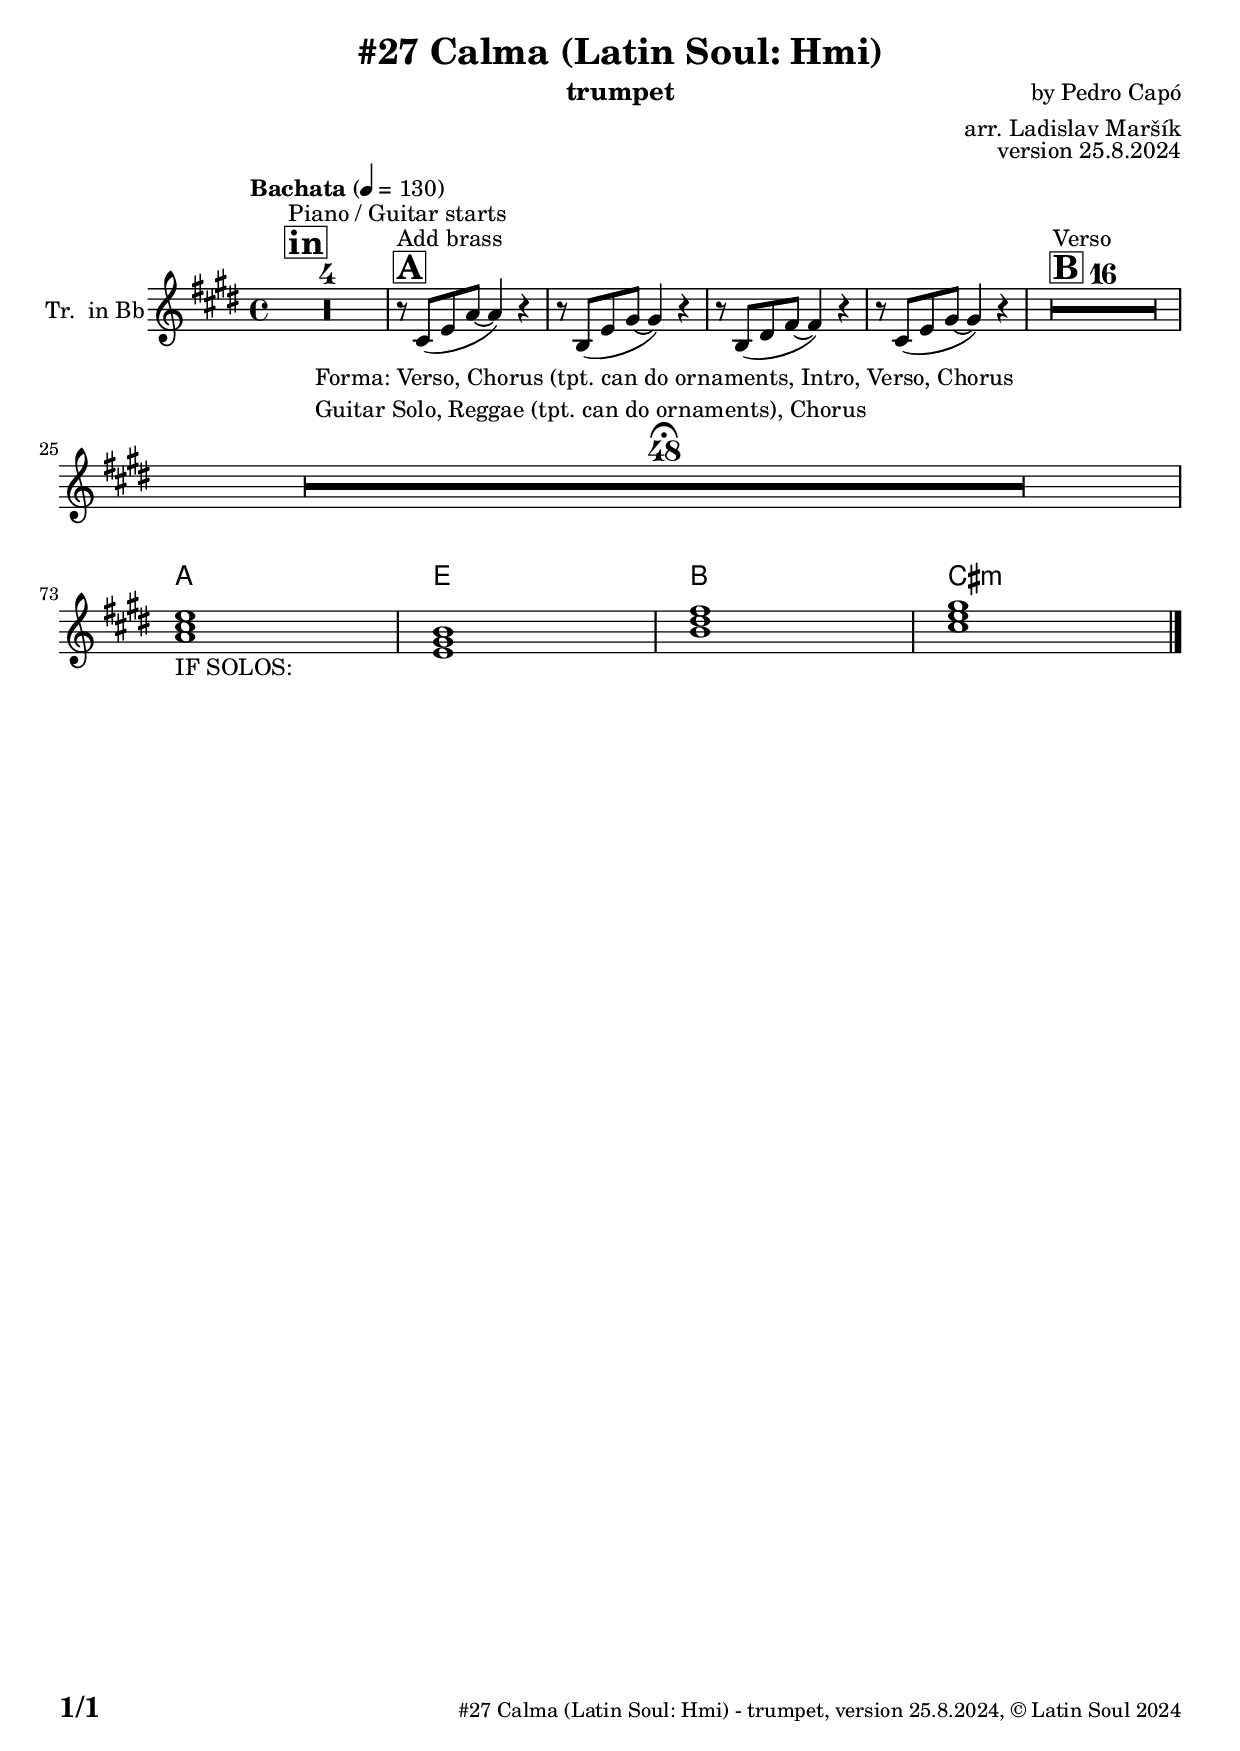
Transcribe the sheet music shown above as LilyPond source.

\version "2.24.4"

\header {
    title = "#27 Calma (Latin Soul: Hmi)"
        instrument = "trumpet"
    composer = "by Pedro Capó"
      arranger = "arr. Ladislav Maršík"
  opus = "version 25.8.2024"
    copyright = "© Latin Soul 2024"
}

inst =
#(define-music-function
  (string)
  (string?)
  #{ <>^\markup \abs-fontsize #16 \bold \box #string #})

makePercent = #(define-music-function (note) (ly:music?)
                 (make-music 'PercentEvent 'length (ly:music-length note)))

#(define (test-stencil grob text)
   (let* ((orig (ly:grob-original grob))
          (siblings (ly:spanner-broken-into orig)) ; have we been split?
          (refp (ly:grob-system grob))
          (left-bound (ly:spanner-bound grob LEFT))
          (right-bound (ly:spanner-bound grob RIGHT))
          (elts-L (ly:grob-array->list (ly:grob-object left-bound 'elements)))
          (elts-R (ly:grob-array->list (ly:grob-object right-bound 'elements)))
          (break-alignment-L
           (filter
            (lambda (elt) (grob::has-interface elt 'break-alignment-interface))
            elts-L))
          (break-alignment-R
           (filter
            (lambda (elt) (grob::has-interface elt 'break-alignment-interface))
            elts-R))
          (break-alignment-L-ext (ly:grob-extent (car break-alignment-L) refp X))
          (break-alignment-R-ext (ly:grob-extent (car break-alignment-R) refp X))
          (num
           (markup text))
          (num
           (if (or (null? siblings)
                   (eq? grob (car siblings)))
               num
               (make-parenthesize-markup num)))
          (num (grob-interpret-markup grob num))
          (num-stil-ext-X (ly:stencil-extent num X))
          (num-stil-ext-Y (ly:stencil-extent num Y))
          (num (ly:stencil-aligned-to num X CENTER))
          (num
           (ly:stencil-translate-axis
            num
            (+ (interval-length break-alignment-L-ext)
               (* 0.5
                  (- (car break-alignment-R-ext)
                     (cdr break-alignment-L-ext))))
            X))
          (bracket-L
           (markup
            #:path
            0.1 ; line-thickness
            `((moveto 0.5 ,(* 0.5 (interval-length num-stil-ext-Y)))
              (lineto ,(* 0.5
                          (- (car break-alignment-R-ext)
                             (cdr break-alignment-L-ext)
                             (interval-length num-stil-ext-X)))
                      ,(* 0.5 (interval-length num-stil-ext-Y)))
              (closepath)
              (rlineto 0.0
                       ,(if (or (null? siblings) (eq? grob (car siblings)))
                            -1.0 0.0)))))
          (bracket-R
           (markup
            #:path
            0.1
            `((moveto ,(* 0.5
                          (- (car break-alignment-R-ext)
                             (cdr break-alignment-L-ext)
                             (interval-length num-stil-ext-X)))
                      ,(* 0.5 (interval-length num-stil-ext-Y)))
              (lineto 0.5
                      ,(* 0.5 (interval-length num-stil-ext-Y)))
              (closepath)
              (rlineto 0.0
                       ,(if (or (null? siblings) (eq? grob (last siblings)))
                            -1.0 0.0)))))
          (bracket-L (grob-interpret-markup grob bracket-L))
          (bracket-R (grob-interpret-markup grob bracket-R))
          (num (ly:stencil-combine-at-edge num X LEFT bracket-L 0.4))
          (num (ly:stencil-combine-at-edge num X RIGHT bracket-R 0.4)))
     num))

#(define-public (Measure_attached_spanner_engraver context)
   (let ((span '())
         (finished '())
         (event-start '())
         (event-stop '()))
     (make-engraver
      (listeners ((measure-counter-event engraver event)
                  (if (= START (ly:event-property event 'span-direction))
                      (set! event-start event)
                      (set! event-stop event))))
      ((process-music trans)
       (if (ly:stream-event? event-stop)
           (if (null? span)
               (ly:warning "You're trying to end a measure-attached spanner but you haven't started one.")
               (begin (set! finished span)
                 (ly:engraver-announce-end-grob trans finished event-start)
                 (set! span '())
                 (set! event-stop '()))))
       (if (ly:stream-event? event-start)
           (begin (set! span (ly:engraver-make-grob trans 'MeasureCounter event-start))
             (set! event-start '()))))
      ((stop-translation-timestep trans)
       (if (and (ly:spanner? span)
                (null? (ly:spanner-bound span LEFT))
                (moment<=? (ly:context-property context 'measurePosition) ZERO-MOMENT))
           (ly:spanner-set-bound! span LEFT
                                  (ly:context-property context 'currentCommandColumn)))
       (if (and (ly:spanner? finished)
                (moment<=? (ly:context-property context 'measurePosition) ZERO-MOMENT))
           (begin
            (if (null? (ly:spanner-bound finished RIGHT))
                (ly:spanner-set-bound! finished RIGHT
                                       (ly:context-property context 'currentCommandColumn)))
            (set! finished '())
            (set! event-start '())
            (set! event-stop '()))))
      ((finalize trans)
       (if (ly:spanner? finished)
           (begin
            (if (null? (ly:spanner-bound finished RIGHT))
                (set! (ly:spanner-bound finished RIGHT)
                      (ly:context-property context 'currentCommandColumn)))
            (set! finished '())))
       (if (ly:spanner? span)
           (begin
            (ly:warning "I think there's a dangling measure-attached spanner :-(")
            (ly:grob-suicide! span)
            (set! span '())))))))

\layout {
  \context {
    \Staff
    \consists #Measure_attached_spanner_engraver
    \override MeasureCounter.font-encoding = #'latin1
    \override MeasureCounter.font-size = 0
    \override MeasureCounter.outside-staff-padding = 2
    \override MeasureCounter.outside-staff-horizontal-padding = #0
  }
}

repeatBracket = #(define-music-function
                  (parser location N note)
                  (number? ly:music?)
                  #{
                    \override Staff.MeasureCounter.stencil =
                    #(lambda (grob) (test-stencil grob #{ #(string-append(number->string N) "x") #} ))
                    \startMeasureCount
                    \repeat volta #N { $note }
                    \stopMeasureCount
                  #}
                  )


Trumpet = \new Voice
\transpose c d
\relative c'
{
  \set Staff.instrumentName = \markup {
    \center-align { "Tr.  in Bb" }
  }
  \set Staff.midiInstrument = "trumpet"
  \set Staff.midiMaximumVolume = #0.9

  \key b \minor
  \time 4/4
  \tempo "Bachata" 4 = 130

  \inst "in"
   s1*0 ^\markup { "Piano / Guitar starts" }
   R1*4

  
  \inst "A"
   s1*0 ^\markup { "Add brass" }
   r8 b ( d g ~ g4 ) r |
   r8 a, ( d fis ~ fis4 ) r |
   r8 a, ( cis e ~ e4 ) r |
   r8 b ( d fis ~ fis4 ) r |
   
  \inst "B"
   s1*0 ^\markup { "Verso" }
   R1*16 \break
   
         
        R1*48  \fermata  ^\markup { \column { \line { "Forma: Verso, Chorus (tpt. can do ornaments, Intro, Verso, Chorus" } \line { "Guitar Solo, Reggae (tpt. can do ornaments), Chorus" } } } | \break
	   
            \chordmode {
   g1  _\markup { "IF SOLOS:" } |
   d1 |
   a1 |
   b1:m |
            }
  
  \label #'lastPage
  \bar "|."
}

Chords =
\transpose c d'
\chords {
  \set noChordSymbol = ""
  R1*72
     g1   |
   d1 |
   a1 |
   b1:m |
}

\score {
  <<
    \Chords
    \compressMMRests \new Staff \with {
      \consists "Volta_engraver"
    }
    {
      \Trumpet
    }
  >>
  \layout {
    \context {
      \Score
      \remove "Volta_engraver"
    }
  }
}


\paper {
  system-system-spacing =
  #'((basic-distance . 14)
     (minimum-distance . 10)
     (padding . 1)
     (stretchability . 60))
  between-system-padding = #2
  bottom-margin = 5\mm

  print-first-page-number = ##t
  oddHeaderMarkup = \markup \fill-line { " " }
  evenHeaderMarkup = \markup \fill-line { " " }
  oddFooterMarkup = \markup {
    \fill-line {
      \bold \fontsize #2
      \concat { \fromproperty #'page:page-number-string "/" \page-ref #'lastPage "0" "?" }

      \fontsize #-1
      \concat { \fromproperty #'header:title " - " \fromproperty #'header:instrument ", " \fromproperty #'header:opus ", " \fromproperty #'header:copyright }
    }
  }
  evenFooterMarkup = \markup {
    \fill-line {
      \fontsize #-1
      \concat { \fromproperty #'header:title " - " \fromproperty #'header:instrument ", " \fromproperty #'header:opus ", " \fromproperty #'header:copyright }

      \bold \fontsize #2
      \concat { \fromproperty #'page:page-number-string "/" \page-ref #'lastPage "0" "?" }
    }
  }
}